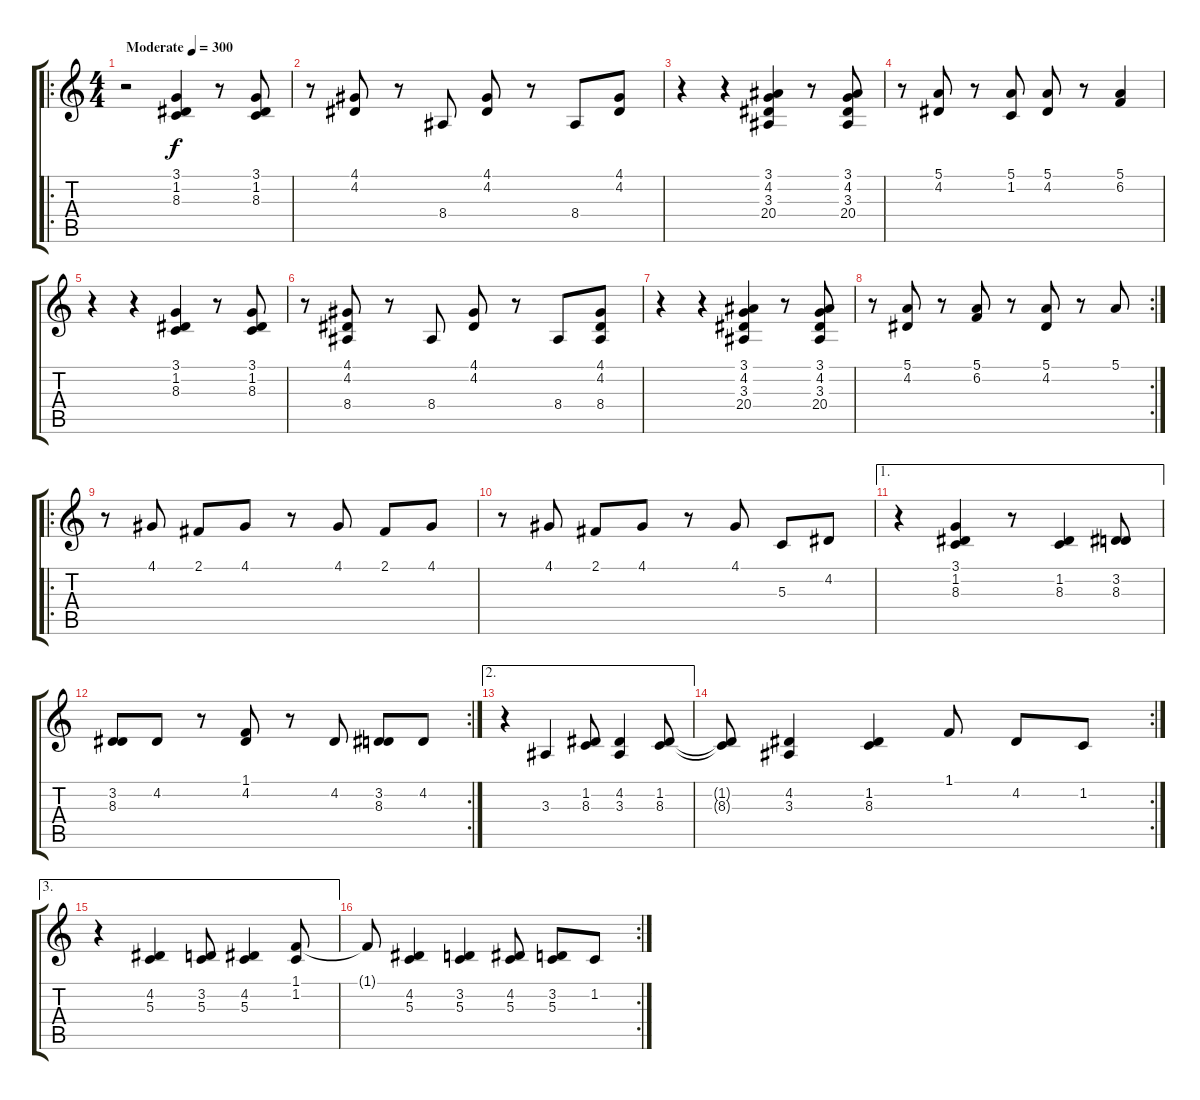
\track "" {instrument honkytonkpiano}
\staff {score tabs}
\tuning (E4 B3 G3 D3 A2 E2) {hide}
\ro
\ts (4 4)
\tempo (300 "Moderate")
\clef g2
\ks c
r.2{dy f instrument honkytonkpiano} (3.1 1.2 8.3).4 r.8 (3.1 1.2 8.3).8 |
r.8 (4.1 4.2).8 r.8 8.4.8 (4.1 4.2).8 r.8 8.4.8 (4.1 4.2).8 |
r.4 r.4 (3.1 4.2 3.3 20.4).4 r.8 (3.1 4.2 3.3 20.4).8 |
r.8 (5.1 4.2).8 r.8 (5.1 1.2).8 (5.1 4.2).8 r.8 (5.1 6.2).4 |
r.4 r.4 (3.1 1.2 8.3).4 r.8 (3.1 1.2 8.3).8 |
r.8 (4.1 4.2 8.4).8 r.8 8.4.8 (4.1 4.2).8 r.8 8.4.8 (4.1 4.2 8.4).8 |
r.4 r.4 (3.1 4.2 3.3 20.4).4 r.8 (3.1 4.2 3.3 20.4).8 |
\rc 2
r.8 (5.1 4.2).8 r.8 (5.1 6.2).8 r.8 (5.1 4.2).8 r.8 5.1.8 |
\ro
r.8 4.1.8 2.1.8 4.1.8 r.8 4.1.8 2.1.8 4.1.8 |
r.8 4.1.8 2.1.8 4.1.8 r.8 4.1.8 5.3.8 4.2.8 |
\ae 1
r.4 (3.1 1.2 8.3).4 r.8 (1.2 8.3).4 (3.2 8.3).8 |
\rc 2
(3.2 8.3).8 4.2.8 r.8 (1.1 4.2).8 r.8 4.2.8 (3.2 8.3).8 4.2.8 |
\ae 2
r.4 3.3.4 (1.2 8.3).8 (4.2 3.3).4 (1.2 8.3).8 |
\rc 2
(1.2{t} 8.3{t}).8 (4.2 3.3).4 (1.2 8.3).4 1.1.8 4.2.8 1.2.8 |
\ae 3
r.4 (4.2 5.3).4 (3.2 5.3).8 (4.2 5.3).4 (1.1 1.2).8 |
\rc 2
1.1{t}.8 (4.2 5.3).4 (3.2 5.3).4 (4.2 5.3).8 (3.2 5.3).8 1.2.8
